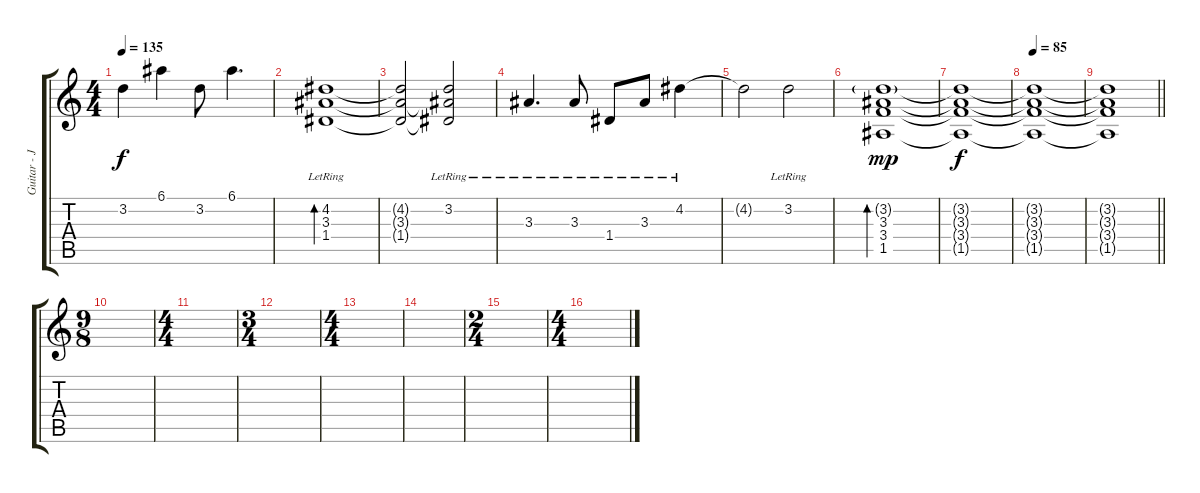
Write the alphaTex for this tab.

\track ("Guitar - Jon" "Guitar - J") {instrument electricguitarjazz}
\staff {score tabs}
\tuning (E4 B3 G3 D3 A2 E2) {hide}
\ts (4 4)
\tempo 135
\clef g2
\ks c
3.2{t}.4{dy f} 6.1.4 3.2.8 6.1.4{d} |
(4.2{lr} 3.3{lr} 1.4{lr}).1{bd 480 volume 8 instrument electricguitarjazz} |
(4.2{t} 3.3{t} 1.4{t}).2 (3.2{lr} 3.3{t} 1.4{t}).2 |
3.3{lr}.4{d} 3.3{lr}.8 1.4{lr}.8 3.3{lr}.8 4.2{lr}.4 |
4.2{t}.2 3.2{lr}.2 |
(3.2{g} 3.3 3.4 1.5).1{bd 480 dy mp} |
(3.2{t} 3.3{t} 3.4{t} 1.5{t}).1{dy f} |
\tempo 85
(3.2{t} 3.3{t} 3.4{t} 1.5{t}).1{volume 0} |
\barLineRight lightlight
(3.2{t} 3.3{t} 3.4{t} 1.5{t}).1 |
\ts (9 8)
\section ("" "")
|
\ts (4 4)
|
\ts (3 4)
|
\ts (4 4)
|
|
\ts (2 4)
|
\ts (4 4)
